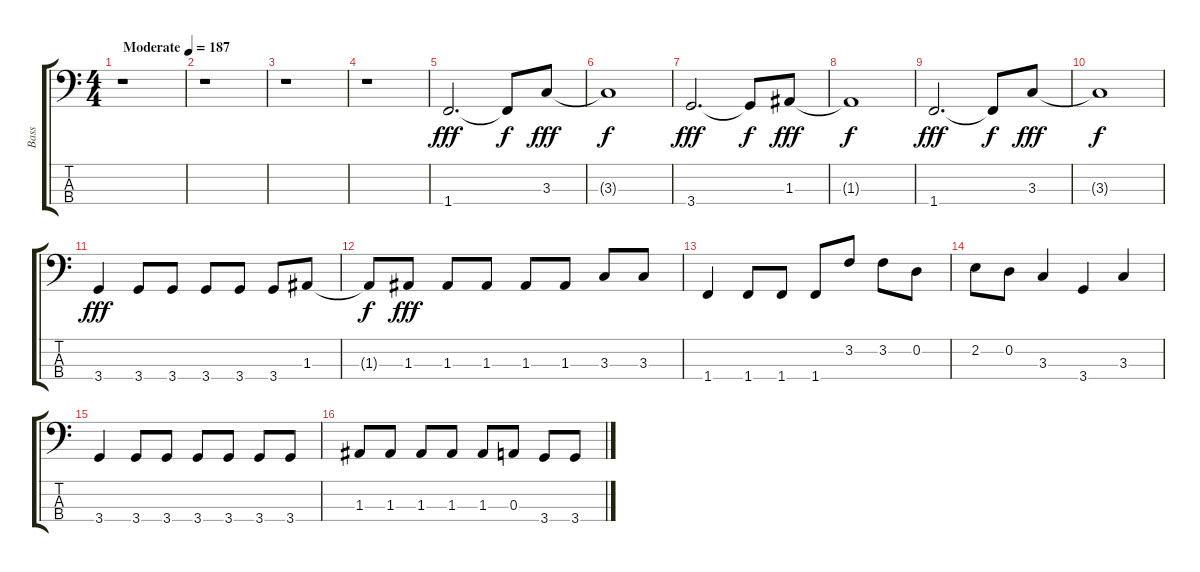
\track ("Bass" "Bass") {instrument electricbasspick}
\staff {score tabs}
\tuning (G2 D2 A1 E1) {hide}
\ts (4 4)
\tempo (187 "Moderate")
\clef f4
\ks c
r.1{dy fff instrument electricbasspick} |
r.1 |
r.1 |
r.1 |
1.4.2{d} 1.4{t}.8{dy f} 3.3.8{dy fff} |
3.3{t}.1{dy f} |
3.4.2{d dy fff} 3.4{t}.8{dy f} 1.3.8{dy fff} |
1.3{t}.1{dy f} |
1.4.2{d dy fff} 1.4{t}.8{dy f} 3.3.8{dy fff} |
3.3{t}.1{dy f} |
3.4.4{dy fff} 3.4.8 3.4.8 3.4.8 3.4.8 3.4.8 1.3.8 |
1.3{t}.8{dy f} 1.3.8{dy fff} 1.3.8 1.3.8 1.3.8 1.3.8 3.3.8 3.3.8 |
1.4.4 1.4.8 1.4.8 1.4.8 3.2.8 3.2.8 0.2.8 |
2.2.8 0.2.8 3.3.4 3.4.4 3.3.4 |
3.4.4 3.4.8 3.4.8 3.4.8 3.4.8 3.4.8 3.4.8 |
1.3.8 1.3.8 1.3.8 1.3.8 1.3.8 0.3.8 3.4.8 3.4.8
